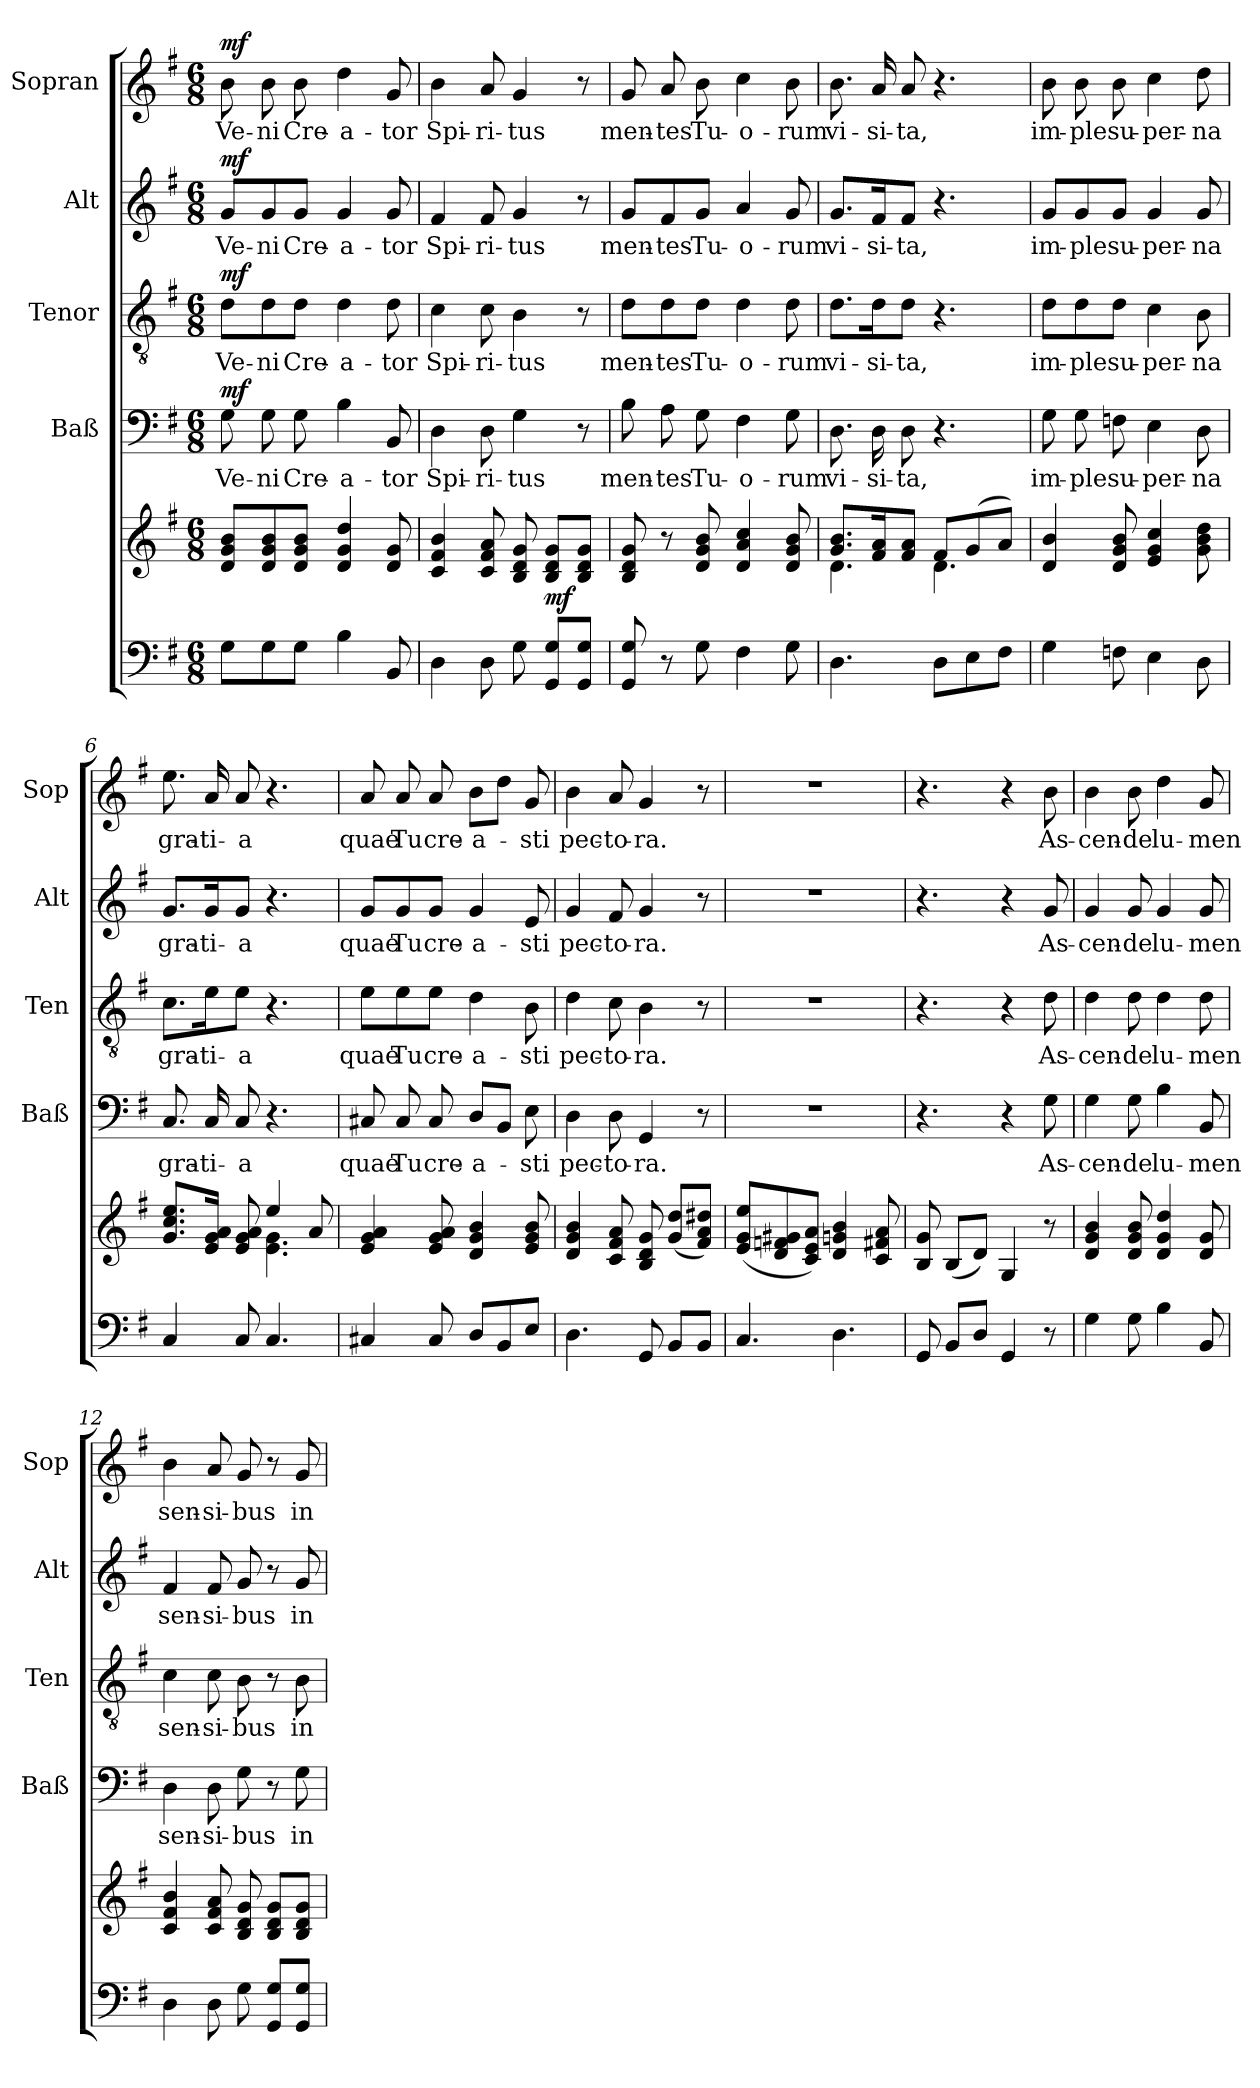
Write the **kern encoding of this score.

**kern	**kern	**dynam	**kern	**text	**dynam	**kern	**text	**dynam	**kern	**text	**dynam	**kern	**text	**dynam
*part5	*part5	*part5	*part4	*part4	*part4	*part3	*part3	*part3	*part2	*part2	*part2	*part1	*part1	*part1
*staff6	*staff5	*staff5/6	*staff4	*staff4	*staff4	*staff3	*staff3	*staff3	*staff2	*staff2	*staff2	*staff1	*staff1	*staff1
*	*	*	*I"Baß	*	*	*I"Tenor	*	*	*I"Alt	*	*	*I"Sopran	*	*
*	*	*	*I'Baß	*	*	*I'Ten	*	*	*I'Alt	*	*	*I'Sop	*	*
*clefF4	*clefG2	*	*clefF4	*	*	*clefGv2	*	*	*clefG2	*	*	*clefG2	*	*
*k[f#]	*k[f#]	*	*k[f#]	*	*	*k[f#]	*	*	*k[f#]	*	*	*k[f#]	*	*
*G:	*G:	*	*G:	*	*	*G:	*	*	*G:	*	*	*G:	*	*
*M6/8	*M6/8	*	*M6/8	*	*	*M6/8	*	*	*M6/8	*	*	*M6/8	*	*
=1	=1	=1	=1	=1	=1	=1	=1	=1	=1	=1	=1	=1	=1	=1
!	!	!	!	!LO:LY:b	!LO:DY:a	!	!LO:LY:b	!LO:DY:a	!	!LO:LY:b	!LO:DY:a	!	!LO:LY:b	!LO:DY:a
8G!\L	8d!/ 8g!/ 8b!/L	.	8G\	Ve-	mf	8d\L	Ve-	mf	8g/L	Ve-	mf	8b\	Ve-	mf
!	!	!	!	!LO:LY:b	!	!	!LO:LY:b	!	!	!LO:LY:b	!	!	!LO:LY:b	!
8G!\	8d!/ 8g!/ 8b!/	.	8G\	-ni	.	8d\	-ni	.	8g/	-ni	.	8b\	-ni	.
!	!	!	!	!LO:LY:b	!	!	!LO:LY:b	!	!	!LO:LY:b	!	!	!LO:LY:b	!
8G!\J	8d!/ 8g!/ 8b!/J	.	8G\	Cre-	.	8d\J	Cre-	.	8g/J	Cre-	.	8b\	Cre-	.
!	!	!	!	!LO:LY:b	!	!	!LO:LY:b	!	!	!LO:LY:b	!	!	!LO:LY:b	!
4B!\	4d!/ 4g!/ 4dd!/	.	4B\	-a-	.	4d\	-a-	.	4g/	-a-	.	4dd\	-a-	.
!	!	!	!	!LO:LY:b	!	!	!LO:LY:b	!	!	!LO:LY:b	!	!	!LO:LY:b	!
8BB!/	8d!/ 8g!/	.	8BB/	-tor	.	8d\	-tor	.	8g/	-tor	.	8g/	-tor	.
=2	=2	=2	=2	=2	=2	=2	=2	=2	=2	=2	=2	=2	=2	=2
!	!	!	!	!LO:LY:b	!	!	!LO:LY:b	!	!	!LO:LY:b	!	!	!LO:LY:b	!
4D!\	4c!/ 4f#!/ 4b!/	.	4D\	Spi-	.	4c\	Spi-	.	4f#/	Spi-	.	4b\	Spi-	.
!	!	!	!	!LO:LY:b	!	!	!LO:LY:b	!	!	!LO:LY:b	!	!	!LO:LY:b	!
8D!\	8c!/ 8f#!/ 8a!/	.	8D\	-ri-	.	8c\	-ri-	.	8f#/	-ri-	.	8a/	-ri-	.
!	!	!	!	!LO:LY:b	!	!	!LO:LY:b	!	!	!LO:LY:b	!	!	!LO:LY:b	!
8G!\	8B!/ 8d!/ 8g!/	.	4G\	-tus	.	4B\	-tus	.	4g/	-tus	.	4g/	-tus	.
!	!	!LO:DY:b	!	!	!	!	!	!	!	!	!	!	!	!
8GG/ 8G/L	8B/ 8d/ 8g/L	mf	.	.	.	.	.	.	.	.	.	.	.	.
8GG/ 8G/J	8B/ 8d/ 8g/J	.	8r	.	.	8r	.	.	8r	.	.	8r	.	.
=3	=3	=3	=3	=3	=3	=3	=3	=3	=3	=3	=3	=3	=3	=3
!	!	!	!	!LO:LY:b	!	!	!LO:LY:b	!	!	!LO:LY:b	!	!	!LO:LY:b	!
8GG/ 8G/	8B/ 8d/ 8g/	.	8B\	men-	.	8d\L	men-	.	8g/L	men-	.	8g/	men-	.
!	!	!	!	!LO:LY:b	!	!	!LO:LY:b	!	!	!LO:LY:b	!	!	!LO:LY:b	!
8r	8r	.	8A\	-tes	.	8d\	-tes	.	8f#/	-tes	.	8a/	-tes	.
!	!	!	!	!LO:LY:b	!	!	!LO:LY:b	!	!	!LO:LY:b	!	!	!LO:LY:b	!
8G!\	8d!/ 8g!/ 8b!/	.	8G\	Tu-	.	8d\J	Tu-	.	8g/J	Tu-	.	8b\	Tu-	.
!	!	!	!	!LO:LY:b	!	!	!LO:LY:b	!	!	!LO:LY:b	!	!	!LO:LY:b	!
4F#!\	4d!/ 4a!/ 4cc!/	.	4F#\	-o-	.	4d\	-o-	.	4a/	-o-	.	4cc\	-o-	.
!	!	!	!	!LO:LY:b	!	!	!LO:LY:b	!	!	!LO:LY:b	!	!	!LO:LY:b	!
8G!\	8d!/ 8g!/ 8b!/	.	8G\	-rum	.	8d\	-rum	.	8g/	-rum	.	8b\	-rum	.
=4	=4	=4	=4	=4	=4	=4	=4	=4	=4	=4	=4	=4	=4	=4
*	*^	*	*	*	*	*	*	*	*	*	*	*	*	*
!	!	!	!	!	!LO:LY:b	!	!	!LO:LY:b	!	!	!LO:LY:b	!	!	!LO:LY:b	!
4.D!\	8.g!/ 8.b!/L	4.d!\	.	8.D\	vi-	.	8.d\L	vi-	.	8.g/L	vi-	.	8.b\	vi-	.
!	!	!	!	!	!LO:LY:b	!	!	!LO:LY:b	!	!	!LO:LY:b	!	!	!LO:LY:b	!
.	16f#!/ 16a!/k	.	.	16D\	-si-	.	16d\K	-si-	.	16f#/K	-si-	.	16a/	-si-	.
!	!	!	!	!	!LO:LY:b	!	!	!LO:LY:b	!	!	!LO:LY:b	!	!	!LO:LY:b	!
.	8f#!/ 8a!/J	.	.	8D\	-ta,	.	8d\J	-ta,	.	8f#/J	-ta,	.	8a/	-ta,	.
8D\L	8f#/L	4.d\	.	4.r	.	.	4.r	.	.	4.r	.	.	4.r	.	.
8E\	(<8g/	.	.	.	.	.	.	.	.	.	.	.	.	.	.
8F#\J	8a/J)	.	.	.	.	.	.	.	.	.	.	.	.	.	.
*	*v	*v	*	*	*	*	*	*	*	*	*	*	*	*	*
!!LO:PB:g=z
=5	=5	=5	=5	=5	=5	=5	=5	=5	=5	=5	=5	=5	=5	=5
!	!	!	!	!LO:LY:b	!	!	!LO:LY:b	!	!	!LO:LY:b	!	!	!LO:LY:b	!
4G\	4d/ 4b/	.	8G\	im-	.	8d\L	im-	.	8g/L	im-	.	8b\	im-	.
!	!	!	!	!LO:LY:b	!	!	!LO:LY:b	!	!	!LO:LY:b	!	!	!LO:LY:b	!
.	.	.	8G\	-ple	.	8d\	-ple	.	8g/	-ple	.	8b\	-ple	.
!	!	!	!	!LO:LY:b	!	!	!LO:LY:b	!	!	!LO:LY:b	!	!	!LO:LY:b	!
8Fn!\	8d!/ 8g!/ 8b!/	.	8Fn\	su-	.	8d\J	su-	.	8g/J	su-	.	8b\	su-	.
!	!	!	!	!LO:LY:b	!	!	!LO:LY:b	!	!	!LO:LY:b	!	!	!LO:LY:b	!
4E!\	4e!/ 4g!/ 4cc!/	.	4E\	-per-	.	4c\	-per-	.	4g/	-per-	.	4cc\	-per-	.
!	!	!	!	!LO:LY:b	!	!	!LO:LY:b	!	!	!LO:LY:b	!	!	!LO:LY:b	!
8D!\	8g!\ 8b!\ 8dd!\	.	8D\	-na	.	8B\	-na	.	8g/	-na	.	8dd\	-na	.
=6	=6	=6	=6	=6	=6	=6	=6	=6	=6	=6	=6	=6	=6	=6
*	*^	*	*	*	*	*	*	*	*	*	*	*	*	*
!	!	!	!	!	!LO:LY:b	!	!	!LO:LY:b	!	!	!LO:LY:b	!	!	!LO:LY:b	!
4C!/	8.g!/ 8.cc!/ 8.ee!/L	4ryy	.	8.C/	gra-	.	8.c\L	gra-	.	8.g/L	gra-	.	8.ee\	gra-	.
!	!	!	!	!	!LO:LY:b	!	!	!LO:LY:b	!	!	!LO:LY:b	!	!	!LO:LY:b	!
.	16e!/ 16g!/ 16a!/Jk	.	.	16C/	-ti-	.	16e\K	-ti-	.	16g/K	-ti-	.	16a/	-ti-	.
!	!	!	!	!	!LO:LY:b	!	!	!LO:LY:b	!	!	!LO:LY:b	!	!	!LO:LY:b	!
8C/	8e/ 8g/ 8a/	8ryy	.	8C/	-a	.	8e\J	-a	.	8g/J	-a	.	8a/	-a	.
4.C/	4ee/	4.e\ 4.g\	.	4.r	.	.	4.r	.	.	4.r	.	.	4.r	.	.
.	8a/	.	.	.	.	.	.	.	.	.	.	.	.	.	.
*	*v	*v	*	*	*	*	*	*	*	*	*	*	*	*	*
=7	=7	=7	=7	=7	=7	=7	=7	=7	=7	=7	=7	=7	=7	=7
!	!	!	!	!LO:LY:b	!	!	!LO:LY:b	!	!	!LO:LY:b	!	!	!LO:LY:b	!
4C#X!/	4e!/ 4g!/ 4a!/	.	8C#X/	quae	.	8e\L	quae	.	8g/L	quae	.	8a/	quae	.
!	!	!	!	!LO:LY:b	!	!	!LO:LY:b	!	!	!LO:LY:b	!	!	!LO:LY:b	!
.	.	.	8C#/	Tu	.	8e\	Tu	.	8g/	Tu	.	8a/	Tu	.
!	!	!	!	!LO:LY:b	!	!	!LO:LY:b	!	!	!LO:LY:b	!	!	!LO:LY:b	!
8C#!/	8e!/ 8g!/ 8a!/	.	8C#/	cre-	.	8e\J	cre-	.	8g/J	cre-	.	8a/	cre-	.
!	!	!	!	!LO:LY:b	!	!	!LO:LY:b	!	!	!LO:LY:b	!	!	!LO:LY:b	!
8D!/L	4d!/ 4g!/ 4b!/	.	8D/L	-a-	.	4d\	-a-	.	4g/	-a-	.	8b\L	-a-	.
8BB!/	.	.	8BB/J	.	.	.	.	.	.	.	.	8dd\J	.	.
!	!	!	!	!LO:LY:b	!	!	!LO:LY:b	!	!	!LO:LY:b	!	!	!LO:LY:b	!
8E!/J	8e!/ 8g!/ 8b!/	.	8E\	-sti	.	8B\	-sti	.	8e/	-sti	.	8g/	-sti	.
=8	=8	=8	=8	=8	=8	=8	=8	=8	=8	=8	=8	=8	=8	=8
!	!	!	!	!LO:LY:b	!	!	!LO:LY:b	!	!	!LO:LY:b	!	!	!LO:LY:b	!
4.D!\	4d!/ 4g!/ 4b!/	.	4D\	pec-	.	4d\	pec-	.	4g/	pec-	.	4b\	pec-	.
!	!	!	!	!LO:LY:b	!	!	!LO:LY:b	!	!	!LO:LY:b	!	!	!LO:LY:b	!
.	8c!/ 8f#!/ 8a!/	.	8D\	-to-	.	8c\	-to-	.	8f#/	-to-	.	8a/	-to-	.
!	!	!	!	!LO:LY:b	!	!	!LO:LY:b	!	!	!LO:LY:b	!	!	!LO:LY:b	!
8GG!/	8B!/ 8d!/ 8g!/	.	4GG/	-ra.	.	4B\	-ra.	.	4g/	-ra.	.	4g/	-ra.	.
8BB/L	(<8g/ 8dd/L	.	.	.	.	.	.	.	.	.	.	.	.	.
8BB/J	8f#/ 8a/ 8dd#X/J)	.	8r	.	.	8r	.	.	8r	.	.	8r	.	.
!!LO:LB:g=z
=9	=9	=9	=9	=9	=9	=9	=9	=9	=9	=9	=9	=9	=9	=9
4.C/	(<8e/ 8g/ 8ee/L	.	2.r	.	.	2.r	.	.	2.r	.	.	2.r	.	.
.	8d/ 8fn/ 8g#X/	.	.	.	.	.	.	.	.	.	.	.	.	.
.	8c/ 8e/ 8a/J)	.	.	.	.	.	.	.	.	.	.	.	.	.
4.D\	4d/ 4gn/ 4b/	.	.	.	.	.	.	.	.	.	.	.	.	.
.	8c/ 8f#X/ 8a/	.	.	.	.	.	.	.	.	.	.	.	.	.
=10	=10	=10	=10	=10	=10	=10	=10	=10	=10	=10	=10	=10	=10	=10
8GG/	8B/ 8g/	.	4.r	.	.	4.r	.	.	4.r	.	.	4.r	.	.
8BB/L	(<8B/L	.	.	.	.	.	.	.	.	.	.	.	.	.
8D/J	8d/J)	.	.	.	.	.	.	.	.	.	.	.	.	.
4GG/	4G/	.	4r	.	.	4r	.	.	4r	.	.	4r	.	.
!	!	!	!	!LO:LY:b	!	!	!LO:LY:b	!	!	!LO:LY:b	!	!	!LO:LY:b	!
8r	8r	.	8G\	As-	.	8d\	As-	.	8g/	As-	.	8b\	As-	.
=11	=11	=11	=11	=11	=11	=11	=11	=11	=11	=11	=11	=11	=11	=11
!	!	!	!	!LO:LY:b	!	!	!LO:LY:b	!	!	!LO:LY:b	!	!	!LO:LY:b	!
4G!\	4d!/ 4g!/ 4b!/	.	4G\	-cen-	.	4d\	-cen-	.	4g/	-cen-	.	4b\	-cen-	.
!	!	!	!	!LO:LY:b	!	!	!LO:LY:b	!	!	!LO:LY:b	!	!	!LO:LY:b	!
8G!\	8d!/ 8g!/ 8b!/	.	8G\	-de	.	8d\	-de	.	8g/	-de	.	8b\	-de	.
!	!	!	!	!LO:LY:b	!	!	!LO:LY:b	!	!	!LO:LY:b	!	!	!LO:LY:b	!
4B!\	4d!/ 4g!/ 4dd!/	.	4B\	lu-	.	4d\	lu-	.	4g/	lu-	.	4dd\	lu-	.
!	!	!	!	!LO:LY:b	!	!	!LO:LY:b	!	!	!LO:LY:b	!	!	!LO:LY:b	!
8BB!/	8d!/ 8g!/	.	8BB/	-men	.	8d\	-men	.	8g/	-men	.	8g/	-men	.
=12	=12	=12	=12	=12	=12	=12	=12	=12	=12	=12	=12	=12	=12	=12
!	!	!	!	!LO:LY:b	!	!	!LO:LY:b	!	!	!LO:LY:b	!	!	!LO:LY:b	!
4D!\	4c!/ 4f#!/ 4b!/	.	4D\	sen-	.	4c\	sen-	.	4f#/	sen-	.	4b\	sen-	.
!	!	!	!	!LO:LY:b	!	!	!LO:LY:b	!	!	!LO:LY:b	!	!	!LO:LY:b	!
8D!\	8c!/ 8f#!/ 8a!/	.	8D\	-si-	.	8c\	-si-	.	8f#/	-si-	.	8a/	-si-	.
!	!	!	!	!LO:LY:b	!	!	!LO:LY:b	!	!	!LO:LY:b	!	!	!LO:LY:b	!
8G!\	8B!/ 8d!/ 8g!/	.	8G\	-bus	.	8B\	-bus	.	8g/	-bus	.	8g/	-bus	.
8GG/ 8G/L	8B/ 8d/ 8g/L	.	8r	.	.	8r	.	.	8r	.	.	8r	.	.
!	!	!	!	!LO:LY:b	!	!	!LO:LY:b	!	!	!LO:LY:b	!	!	!LO:LY:b	!
8GG/ 8G/J	8B/ 8d/ 8g/J	.	8G\	in-	.	8B\	in-	.	8g/	in-	.	8g/	in-	.
=	=	=	=	=	=	=	=	=	=	=	=	=	=	=
*-	*-	*-	*-	*-	*-	*-	*-	*-	*-	*-	*-	*-	*-	*-
